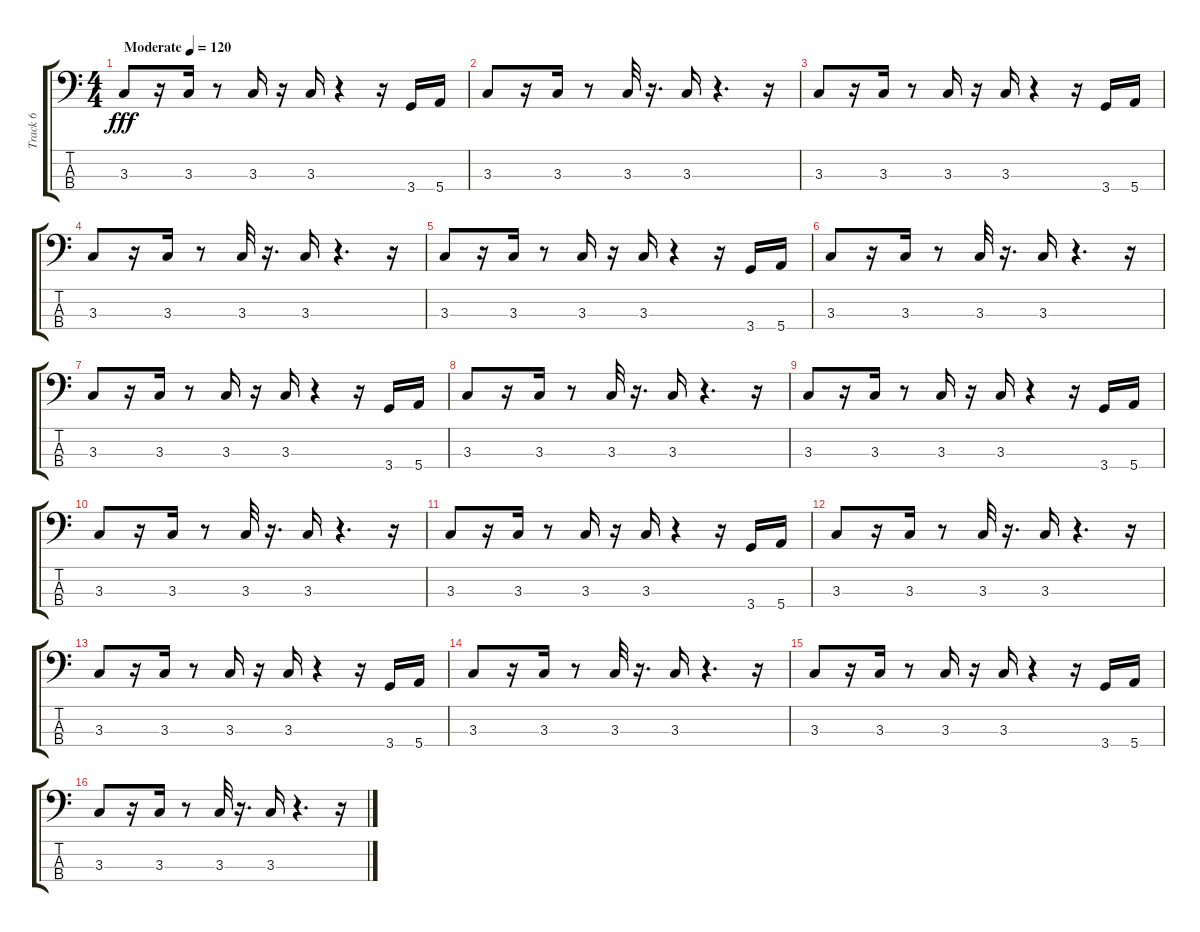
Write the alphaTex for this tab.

\track ("Track 6" "Track 6") {instrument synthbass2}
\staff {score tabs}
\tuning (G2 D2 A1 E1) {hide}
\ts (4 4)
\tempo (120 "Moderate")
\clef f4
\ks c
3.3.8{dy fff instrument synthbass2} r.16 3.3.16 r.8 3.3.16 r.16 3.3.16 r.4 r.16 3.4.16 5.4.16 |
3.3.8 r.16 3.3.16 r.8 3.3.32 r.16{d} 3.3.16 r.4{d} r.16 |
3.3.8 r.16 3.3.16 r.8 3.3.16 r.16 3.3.16 r.4 r.16 3.4.16 5.4.16 |
3.3.8 r.16 3.3.16 r.8 3.3.32 r.16{d} 3.3.16 r.4{d} r.16 |
3.3.8 r.16 3.3.16 r.8 3.3.16 r.16 3.3.16 r.4 r.16 3.4.16 5.4.16 |
3.3.8 r.16 3.3.16 r.8 3.3.32 r.16{d} 3.3.16 r.4{d} r.16 |
3.3.8 r.16 3.3.16 r.8 3.3.16 r.16 3.3.16 r.4 r.16 3.4.16 5.4.16 |
3.3.8 r.16 3.3.16 r.8 3.3.32 r.16{d} 3.3.16 r.4{d} r.16 |
3.3.8 r.16 3.3.16 r.8 3.3.16 r.16 3.3.16 r.4 r.16 3.4.16 5.4.16 |
3.3.8 r.16 3.3.16 r.8 3.3.32 r.16{d} 3.3.16 r.4{d} r.16 |
3.3.8 r.16 3.3.16 r.8 3.3.16 r.16 3.3.16 r.4 r.16 3.4.16 5.4.16 |
3.3.8 r.16 3.3.16 r.8 3.3.32 r.16{d} 3.3.16 r.4{d} r.16 |
3.3.8 r.16 3.3.16 r.8 3.3.16 r.16 3.3.16 r.4 r.16 3.4.16 5.4.16 |
3.3.8 r.16 3.3.16 r.8 3.3.32 r.16{d} 3.3.16 r.4{d} r.16 |
3.3.8 r.16 3.3.16 r.8 3.3.16 r.16 3.3.16 r.4 r.16 3.4.16 5.4.16 |
3.3.8 r.16 3.3.16 r.8 3.3.32 r.16{d} 3.3.16 r.4{d} r.16
